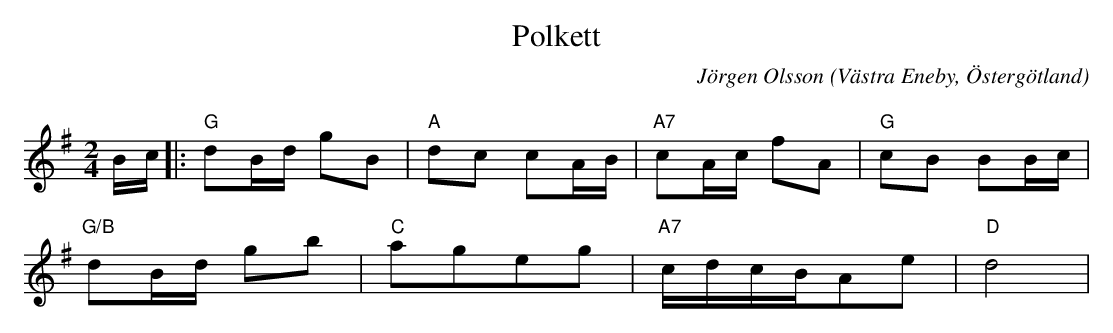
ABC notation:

X:1
T:Polkett
C:Jörgen Olsson
O:Västra Eneby, Östergötland
Q:120
M:2/4
L:1/8
K:G
B/2c/2|:"G"dB/2d/2 gB|"A"dc cA/2B/2|"A7"cA/2c/2 fA|"G"cB BB/2c/2|
"G/B"dB/2d/2 gb|"C"ageg|"A7"c/d/c/B/Ae|"D"d4|
